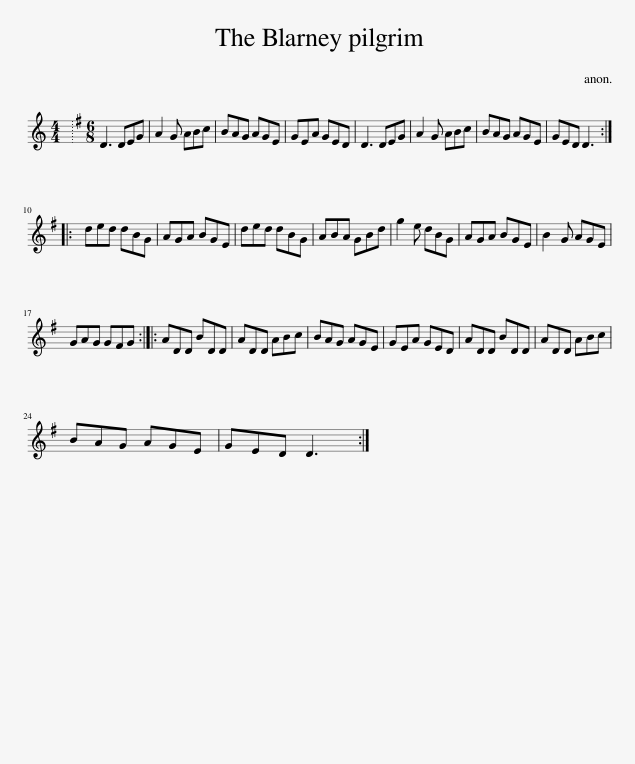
X:1
L:1/8
M:4/4
I:linebreak $
K:C
V:1 treble
V:1
 x8 |[K:G][M:6/8] D3 DEG | A2 G ABc | BAG AGE | GEA GED | %5
 D3 DEG | A2 G ABc | BAG AGE | GED D3 ::$ ded dBG | %10
 AGA BGE | ded dBG | ABA GBd | g2 e dBG | AGA BGE | %15
 B2 G AGE |$ GAG GFG :: ADD BDD | ADD ABc | BAG AGE | %20
 GEA GED | ADD BDD | ADD ABc |$ BAG AGE | GED D3 :| %25
